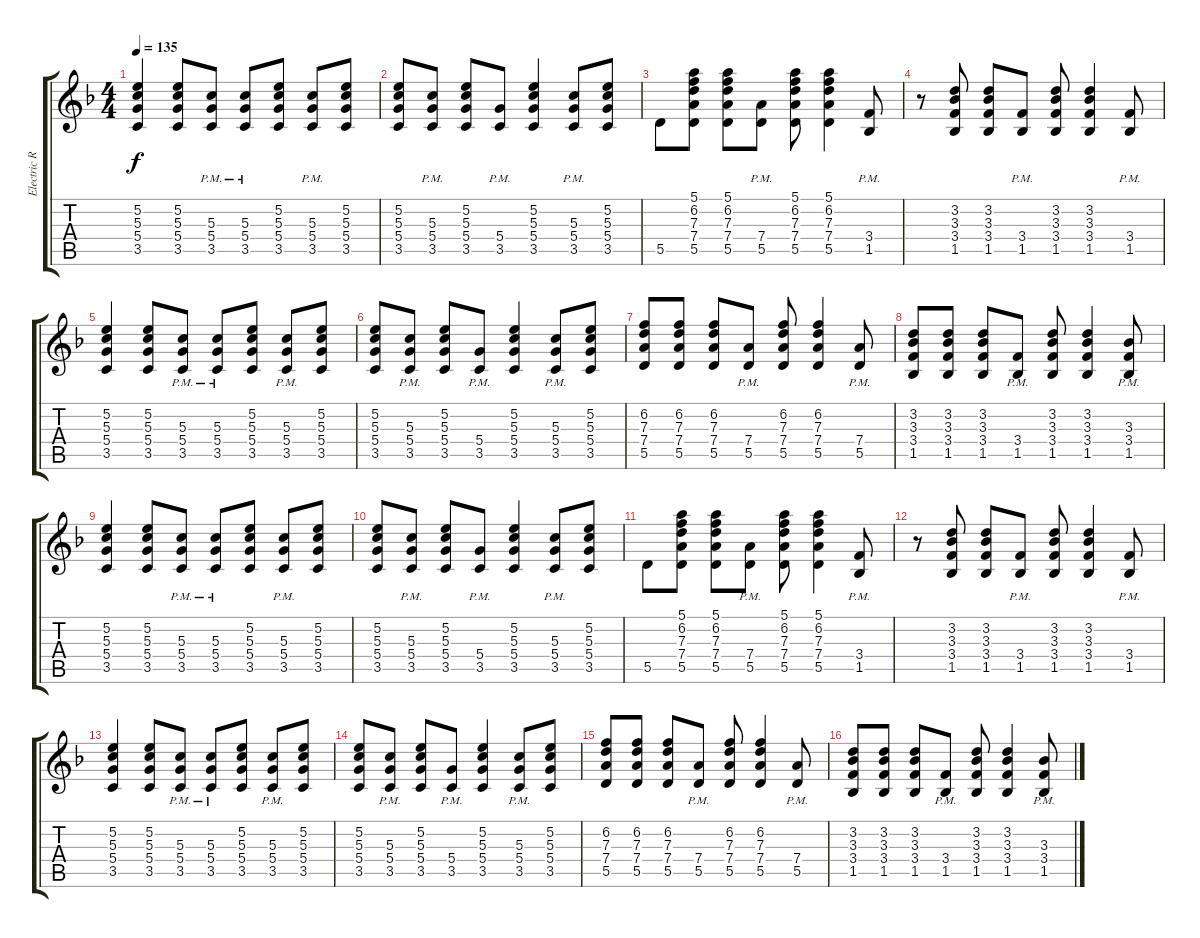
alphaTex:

\track ("Electric Rythm" "Electric R") {instrument distortionguitar}
\staff {score tabs}
\tuning (E4 B3 G3 D3 A2 E2) {hide}
\ts (4 4)
\tempo 135
\clef g2
\ks f
(5.2 5.3 5.4 3.5).4{dy f} (5.2 5.3 5.4 3.5).8 (5.3{pm} 5.4{pm} 3.5{pm}).8 (5.3{pm} 5.4{pm} 3.5{pm}).8 (5.2 5.3 5.4 3.5).8 (5.3{pm} 5.4{pm} 3.5{pm}).8 (5.2 5.3 5.4 3.5).8 |
(5.2 5.3 5.4 3.5).8 (5.3{pm} 5.4{pm} 3.5{pm}).8 (5.2 5.3 5.4 3.5).8 (5.4{pm} 3.5{pm}).8 (5.2 5.3 5.4 3.5).4 (5.3{pm} 5.4{pm} 3.5{pm}).8 (5.2 5.3 5.4 3.5).8 |
5.5.8 (5.1 6.2 7.3 7.4 5.5).8 (5.1 6.2 7.3 7.4 5.5).8 (7.4{pm} 5.5{pm}).8 (5.1 6.2 7.3 7.4 5.5).8 (5.1 6.2 7.3 7.4 5.5).4 (3.4{pm} 1.5{pm}).8 |
r.8 (3.2 3.3 3.4 1.5).8 (3.2 3.3 3.4 1.5).8 (3.4{pm} 1.5{pm}).8 (3.2 3.3 3.4 1.5).8 (3.2 3.3 3.4 1.5).4 (3.4{pm} 1.5{pm}).8 |
(5.2 5.3 5.4 3.5).4 (5.2 5.3 5.4 3.5).8 (5.3{pm} 5.4{pm} 3.5{pm}).8 (5.3{pm} 5.4{pm} 3.5{pm}).8 (5.2 5.3 5.4 3.5).8 (5.3{pm} 5.4{pm} 3.5{pm}).8 (5.2 5.3 5.4 3.5).8 |
(5.2 5.3 5.4 3.5).8 (5.3{pm} 5.4{pm} 3.5{pm}).8 (5.2 5.3 5.4 3.5).8 (5.4{pm} 3.5{pm}).8 (5.2 5.3 5.4 3.5).4 (5.3{pm} 5.4{pm} 3.5{pm}).8 (5.2 5.3 5.4 3.5).8 |
(6.2 7.3 7.4 5.5).8 (6.2 7.3 7.4 5.5).8 (6.2 7.3 7.4 5.5).8 (7.4{pm} 5.5{pm}).8 (6.2 7.3 7.4 5.5).8 (6.2 7.3 7.4 5.5).4 (7.4{pm} 5.5{pm}).8 |
(3.2 3.3 3.4 1.5).8 (3.2 3.3 3.4 1.5).8 (3.2 3.3 3.4 1.5).8 (3.4{pm} 1.5{pm}).8 (3.2 3.3 3.4 1.5).8 (3.2 3.3 3.4 1.5).4 (3.3{pm} 3.4{pm} 1.5{pm}).8 |
(5.2 5.3 5.4 3.5).4 (5.2 5.3 5.4 3.5).8 (5.3{pm} 5.4{pm} 3.5{pm}).8 (5.3{pm} 5.4{pm} 3.5{pm}).8 (5.2 5.3 5.4 3.5).8 (5.3{pm} 5.4{pm} 3.5{pm}).8 (5.2 5.3 5.4 3.5).8 |
(5.2 5.3 5.4 3.5).8 (5.3{pm} 5.4{pm} 3.5{pm}).8 (5.2 5.3 5.4 3.5).8 (5.4{pm} 3.5{pm}).8 (5.2 5.3 5.4 3.5).4 (5.3{pm} 5.4{pm} 3.5{pm}).8 (5.2 5.3 5.4 3.5).8 |
5.5.8 (5.1 6.2 7.3 7.4 5.5).8 (5.1 6.2 7.3 7.4 5.5).8 (7.4{pm} 5.5{pm}).8 (5.1 6.2 7.3 7.4 5.5).8 (5.1 6.2 7.3 7.4 5.5).4 (3.4{pm} 1.5{pm}).8 |
r.8 (3.2 3.3 3.4 1.5).8 (3.2 3.3 3.4 1.5).8 (3.4{pm} 1.5{pm}).8 (3.2 3.3 3.4 1.5).8 (3.2 3.3 3.4 1.5).4 (3.4{pm} 1.5{pm}).8 |
(5.2 5.3 5.4 3.5).4 (5.2 5.3 5.4 3.5).8 (5.3{pm} 5.4{pm} 3.5{pm}).8 (5.3{pm} 5.4{pm} 3.5{pm}).8 (5.2 5.3 5.4 3.5).8 (5.3{pm} 5.4{pm} 3.5{pm}).8 (5.2 5.3 5.4 3.5).8 |
(5.2 5.3 5.4 3.5).8 (5.3{pm} 5.4{pm} 3.5{pm}).8 (5.2 5.3 5.4 3.5).8 (5.4{pm} 3.5{pm}).8 (5.2 5.3 5.4 3.5).4 (5.3{pm} 5.4{pm} 3.5{pm}).8 (5.2 5.3 5.4 3.5).8 |
(6.2 7.3 7.4 5.5).8 (6.2 7.3 7.4 5.5).8 (6.2 7.3 7.4 5.5).8 (7.4{pm} 5.5{pm}).8 (6.2 7.3 7.4 5.5).8 (6.2 7.3 7.4 5.5).4 (7.4{pm} 5.5{pm}).8 |
(3.2 3.3 3.4 1.5).8 (3.2 3.3 3.4 1.5).8 (3.2 3.3 3.4 1.5).8 (3.4{pm} 1.5{pm}).8 (3.2 3.3 3.4 1.5).8 (3.2 3.3 3.4 1.5).4 (3.3{pm} 3.4{pm} 1.5{pm}).8
